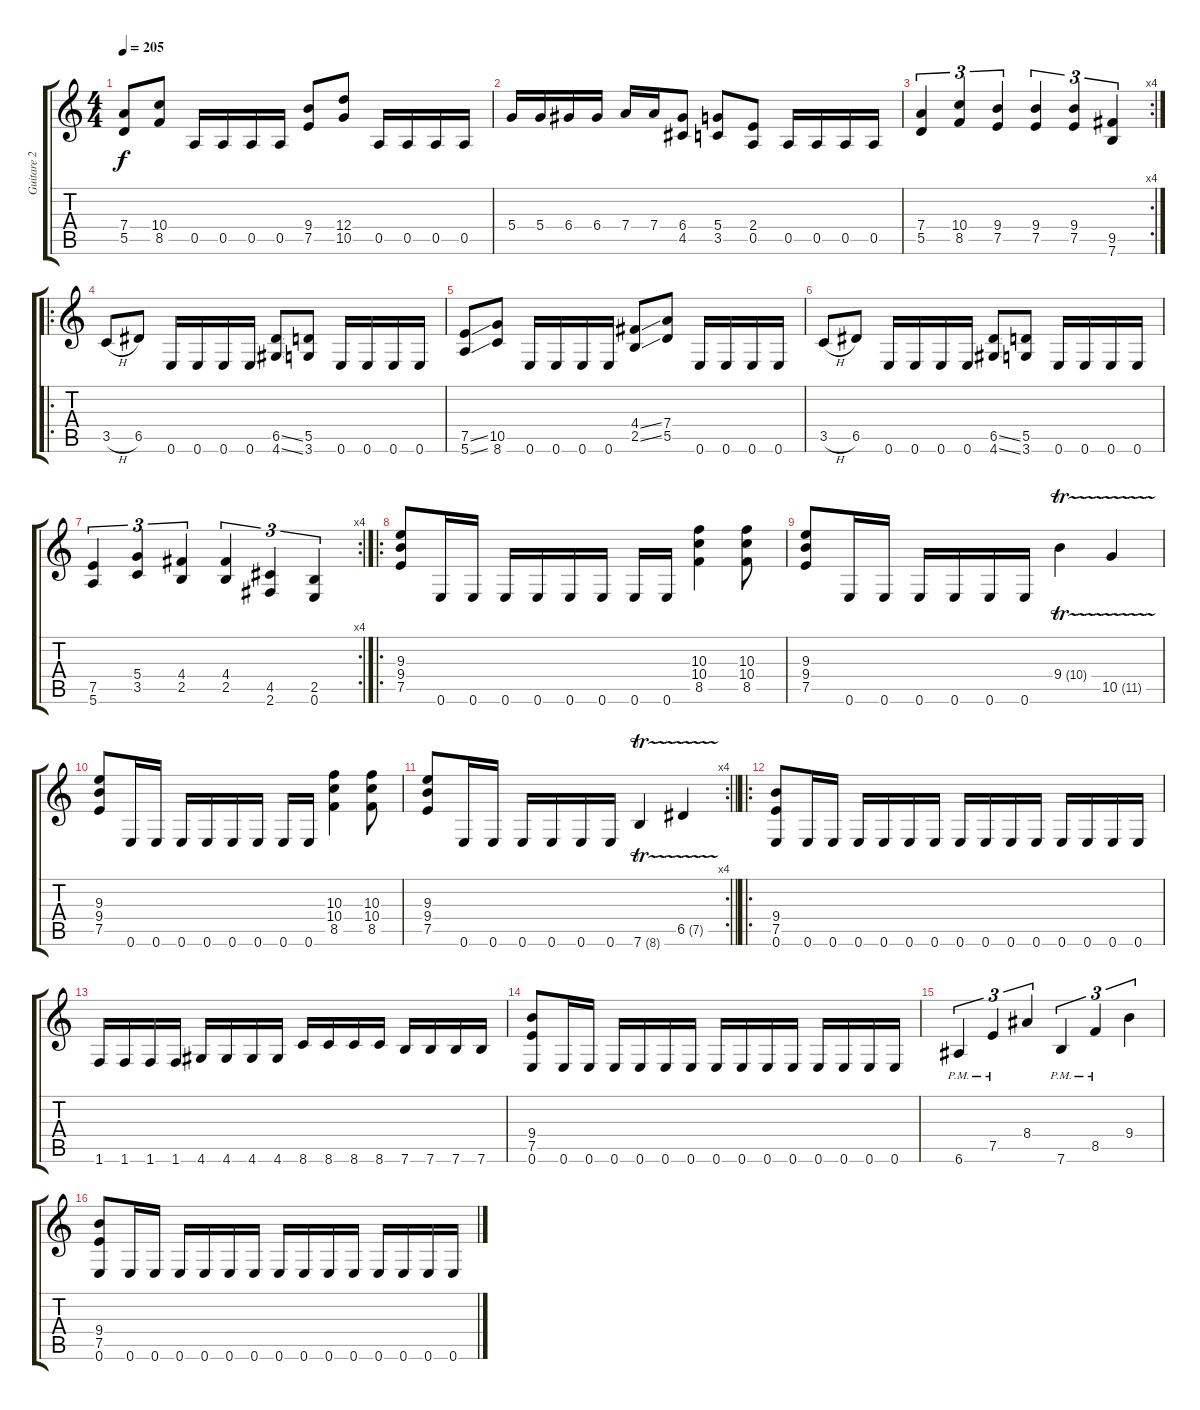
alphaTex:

\track ("Guitare 2" "Guitare 2") {instrument distortionguitar}
\staff {score tabs}
\tuning (E4 B3 G3 D3 A2 E2) {hide}
\ts (4 4)
\tempo 205
\clef g2
\ks c
(7.4 5.5).8{dy f} (10.4 8.5).8 0.5.16 0.5.16 0.5.16 0.5.16 (9.4 7.5).8 (12.4 10.5).8 0.5.16 0.5.16 0.5.16 0.5.16 |
5.4.16 5.4.16 6.4.16 6.4.16 7.4.16 7.4.16 (6.4 4.5).8 (5.4 3.5).8 (2.4 0.5).8 0.5.16 0.5.16 0.5.16 0.5.16 |
\rc 4
(7.4 5.5).4{tu (3 2)} (10.4 8.5).4{tu (3 2)} (9.4 7.5).4{tu (3 2)} (9.4 7.5).4{tu (3 2)} (9.4 7.5).4{tu (3 2)} (9.5 7.6).4{tu (3 2)} |
\ro
3.5{h}.8 6.5.8 0.6.16 0.6.16 0.6.16 0.6.16 (6.5{ss} 4.6{ss}).8 (5.5 3.6).8 0.6.16 0.6.16 0.6.16 0.6.16 |
(7.5{ss} 5.6{ss}).8 (10.5 8.6).8 0.6.16 0.6.16 0.6.16 0.6.16 (4.4{ss} 2.5{ss}).8 (7.4 5.5).8 0.6.16 0.6.16 0.6.16 0.6.16 |
3.5{h}.8 6.5.8 0.6.16 0.6.16 0.6.16 0.6.16 (6.5{ss} 4.6{ss}).8 (5.5 3.6).8 0.6.16 0.6.16 0.6.16 0.6.16 |
\rc 4
(7.5 5.6).4{tu (3 2)} (5.4 3.5).4{tu (3 2)} (4.4 2.5).4{tu (3 2)} (4.4 2.5).4{tu (3 2)} (4.5 2.6).4{tu (3 2)} (2.5 0.6).4{tu (3 2)} |
\ro
(9.3 9.4 7.5).8 0.6.16 0.6.16 0.6.16 0.6.16 0.6.16 0.6.16 0.6.16 0.6.16 (10.3 10.4 8.5).4 (10.3 10.4 8.5).8 |
(9.3 9.4 7.5).8 0.6.16 0.6.16 0.6.16 0.6.16 0.6.16 0.6.16 9.4{tr (10 16)}.4 10.5{tr (11 16)}.4 |
(9.3 9.4 7.5).8 0.6.16 0.6.16 0.6.16 0.6.16 0.6.16 0.6.16 0.6.16 0.6.16 (10.3 10.4 8.5).4 (10.3 10.4 8.5).8 |
\rc 4
\barLineRight lightlight
(9.3 9.4 7.5).8 0.6.16 0.6.16 0.6.16 0.6.16 0.6.16 0.6.16 7.6{tr (8 16)}.4 6.5{tr (7 16)}.4 |
\ro
(9.4 7.5 0.6).8 0.6.16 0.6.16 0.6.16 0.6.16 0.6.16 0.6.16 0.6.16 0.6.16 0.6.16 0.6.16 0.6.16 0.6.16 0.6.16 0.6.16 |
1.6.16 1.6.16 1.6.16 1.6.16 4.6.16 4.6.16 4.6.16 4.6.16 8.6.16 8.6.16 8.6.16 8.6.16 7.6.16 7.6.16 7.6.16 7.6.16 |
(9.4 7.5 0.6).8 0.6.16 0.6.16 0.6.16 0.6.16 0.6.16 0.6.16 0.6.16 0.6.16 0.6.16 0.6.16 0.6.16 0.6.16 0.6.16 0.6.16 |
6.6{pm}.4{tu (3 2)} 7.5{pm}.4{tu (3 2)} 8.4.4{tu (3 2)} 7.6{pm}.4{tu (3 2)} 8.5{pm}.4{tu (3 2)} 9.4.4{tu (3 2)} |
(9.4 7.5 0.6).8 0.6.16 0.6.16 0.6.16 0.6.16 0.6.16 0.6.16 0.6.16 0.6.16 0.6.16 0.6.16 0.6.16 0.6.16 0.6.16 0.6.16
